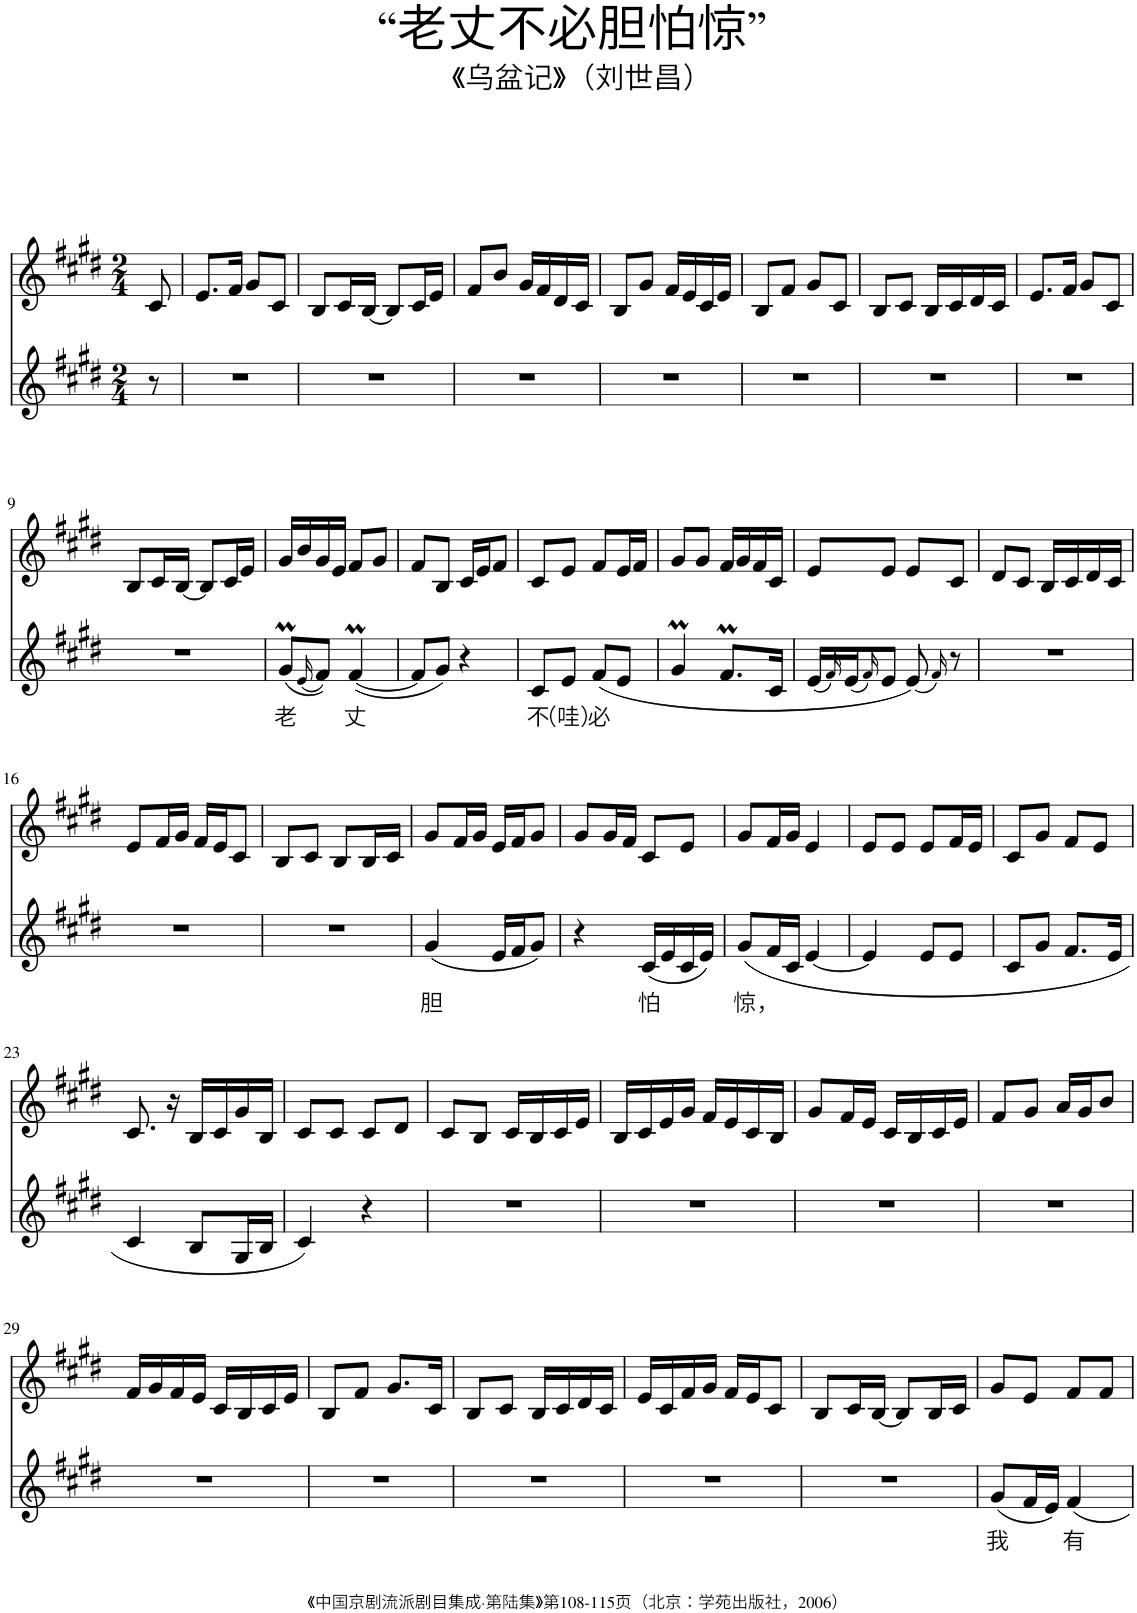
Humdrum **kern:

**kern	**text	**kern
*part2	*part2	*part1
*staff2	*staff2	*staff1
*I"Piano	*	*I"Piano
*I'Pno	*	*I'Pno
*clefG2	*	*clefG2
*k[f#c#g#d#]	*	*k[f#c#g#d#]
*M2/4	*	*M2/4
=1	=1	=1
8r	.	8c#/
=2	=2	=2
2r	.	8.e/L
.	.	16f#/Jk
.	.	8g#/L
.	.	8c#/J
=3	=3	=3
2r	.	8B/L
.	.	16c#/L
.	.	[16B/JJ
.	.	8B/L]
.	.	16c#/L
.	.	16e/JJ
=4	=4	=4
2r	.	8f#/L
.	.	8b/J
.	.	16g#/LL
.	.	16f#/
.	.	16d#/
.	.	16c#/JJ
=5	=5	=5
2r	.	8B/L
.	.	8g#/J
.	.	16f#/LL
.	.	16e/
.	.	16c#/
.	.	16e/JJ
=6	=6	=6
2r	.	8B/L
.	.	8f#/J
.	.	8g#/L
.	.	8c#/J
=7	=7	=7
2r	.	8B/L
.	.	8c#/J
.	.	16B/LL
.	.	16c#/
.	.	16d#/
.	.	16c#/JJ
=8	=8	=8
2r	.	8.e/L
.	.	16f#/Jk
.	.	8g#/L
.	.	8c#/J
!!LO:LB:g=z
=9	=9	=9
2r	.	8B/L
.	.	16c#/L
.	.	[16B/JJ
.	.	8B/L]
.	.	16c#/L
.	.	16e/JJ
=10	=10	=10
!	!LO:LY:b	!
(8g#m/L	老	16g#/LL
.	.	16b/
(16qe/	.	.
8f#/J))	.	16g#/
.	.	16e/JJ
!	!LO:LY:b	!
([4f#M/	丈	8f#/L
.	.	8g#/J
=11	=11	=11
8f#/L]	.	8f#/L
8g#/J)	.	8B/J
4r	.	16c#/LL
.	.	16e/J
.	.	8f#/J
=12	=12	=12
!	!LO:LY:b	!
8c#/L	不	8c#/L
!	!LO:LY:b	!
8e/J	（哇）	8e/J
!	!LO:LY:b	!
(8f#/L	必	8f#/L
8e/J	.	16e/L
.	.	16f#/JJ
=13	=13	=13
4g#m/	.	8g#/L
.	.	8g#/J
8.f#M/L	.	16f#/LL
.	.	16g#/
.	.	16f#/
16c#/Jk	.	16c#/JJ
=14	=14	=14
(16e/LL	.	8e/L
16qf#/)	.	.
(16e/J	.	.
16qf#/)	.	.
8e/J	.	8e/J
(8e/)	.	8e/L
16qf#/)	.	.
8r	.	8c#/J
=15	=15	=15
2r	.	8d#/L
.	.	8c#/J
.	.	16B/LL
.	.	16c#/
.	.	16d#/
.	.	16c#/JJ
!!LO:LB:g=z
=16	=16	=16
2r	.	8e/L
.	.	16f#/L
.	.	16g#/JJ
.	.	16f#/LL
.	.	16e/J
.	.	8c#/J
=17	=17	=17
2r	.	8B/L
.	.	8c#/J
.	.	8B/L
.	.	16B/L
.	.	16c#/JJ
=18	=18	=18
!	!LO:LY:b	!
(4g#/	胆	8g#/L
.	.	16f#/L
.	.	16g#/JJ
16e/LL	.	16e/LL
16f#/J	.	16f#/J
8g#/J)	.	8g#/J
=19	=19	=19
4r	.	8g#/L
.	.	16g#/L
.	.	16f#/JJ
!	!LO:LY:b	!
(16c#/LL	怕	8c#/L
16e/	.	.
16c#/	.	8e/J
16e/JJ)	.	.
=20	=20	=20
!	!LO:LY:b	!
(8g#/L	惊，	8g#/L
16f#/L	.	16f#/L
16c#/JJ	.	16g#/JJ
[4e/	.	4e/
=21	=21	=21
4e/]	.	8e/L
.	.	8e/J
8e/L	.	8e/L
8e/J	.	16f#/L
.	.	16e/JJ
=22	=22	=22
8c#/L	.	8c#/L
8g#/J	.	8g#/J
8.f#/L	.	8f#/L
.	.	8e/J
16e/Jk	.	.
!!LO:LB:g=z
=23	=23	=23
4c#/	.	8.c#/
.	.	16r
8B/L	.	16B/LL
.	.	16c#/
16G#/L	.	16g#/
16B/JJ	.	16B/JJ
=24	=24	=24
4c#/)	.	8c#/L
.	.	8c#/J
4r	.	8c#/L
.	.	8d#/J
=25	=25	=25
2r	.	8c#/L
.	.	8B/J
.	.	16c#/LL
.	.	16B/
.	.	16c#/
.	.	16e/JJ
=26	=26	=26
2r	.	16B/LL
.	.	16c#/
.	.	16e/
.	.	16g#/JJ
.	.	16f#/LL
.	.	16e/
.	.	16c#/
.	.	16B/JJ
=27	=27	=27
2r	.	8g#/L
.	.	16f#/L
.	.	16e/JJ
.	.	16c#/LL
.	.	16B/
.	.	16c#/
.	.	16e/JJ
=28	=28	=28
2r	.	8f#/L
.	.	8g#/J
.	.	16a/LL
.	.	16g#/J
.	.	8b/J
!!LO:LB:g=z
=29	=29	=29
2r	.	16f#/LL
.	.	16g#/
.	.	16f#/
.	.	16e/JJ
.	.	16c#/LL
.	.	16B/
.	.	16c#/
.	.	16e/JJ
=30	=30	=30
2r	.	8B/L
.	.	8f#/J
.	.	8.g#/L
.	.	16c#/Jk
=31	=31	=31
2r	.	8B/L
.	.	8c#/J
.	.	16B/LL
.	.	16c#/
.	.	16d#/
.	.	16c#/JJ
=32	=32	=32
2r	.	16e/LL
.	.	16c#/
.	.	16f#/
.	.	16g#/JJ
.	.	16f#/LL
.	.	16e/J
.	.	8c#/J
=33	=33	=33
2r	.	8B/L
.	.	16c#/L
.	.	[16B/JJ
.	.	8B/L]
.	.	16B/L
.	.	16c#/JJ
=34	=34	=34
!	!LO:LY:b	!
(8g#/L	我	8g#/L
16f#/L	.	8e/J
16e/JJ)	.	.
!	!LO:LY:b	!
4f#/	有	8f#/L
.	.	8f#/J
=	=	=
*-	*-	*-
